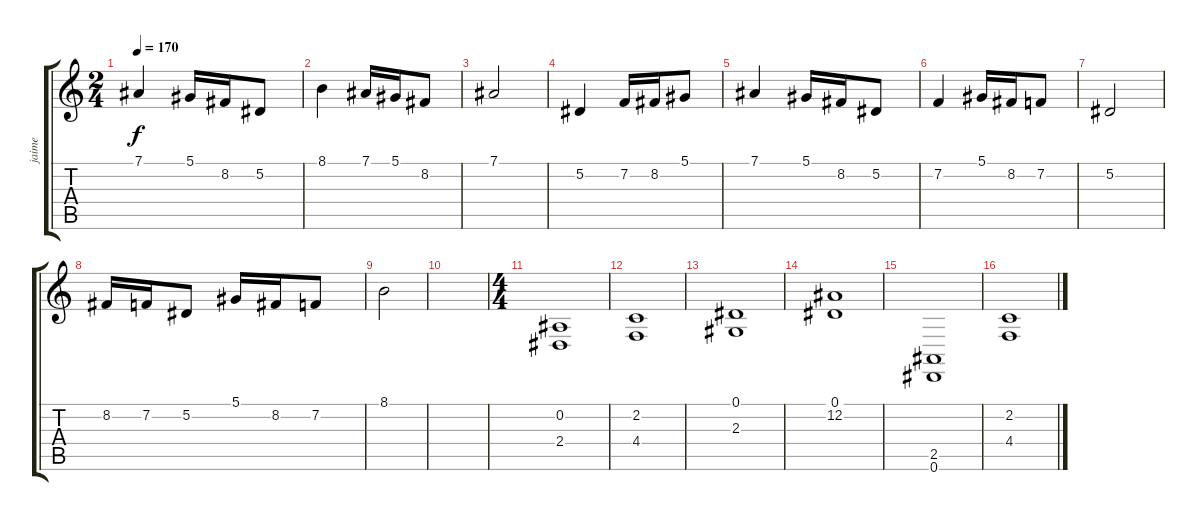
\track ("jaime" "jaime") {instrument choiraahs}
\staff {score tabs}
\tuning (Eb4 Bb3 Gb3 Db3 Ab2 Eb2) {hide}
\ts (2 4)
\tempo 170
\clef g2
\ks c
7.1.4{dy f} 5.1.16 8.2.16 5.2.8 |
8.1.4 7.1.16 5.1.16 8.2.8 |
7.1.2 |
5.2.4 7.2.16 8.2.16 5.1.8 |
7.1.4 5.1.16 8.2.16 5.2.8 |
7.2.4 5.1.16 8.2.16 7.2.8 |
5.2.2 |
8.2.16 7.2.16 5.2.8 5.1.16 8.2.16 7.2.8 |
8.1.2 |
|
\ts (4 4)
(0.2 2.4).1 |
(2.2 4.4).1 |
(0.1 2.3).1 |
(0.1 12.2).1 |
(2.5 0.6).1 |
(2.2 4.4).1
